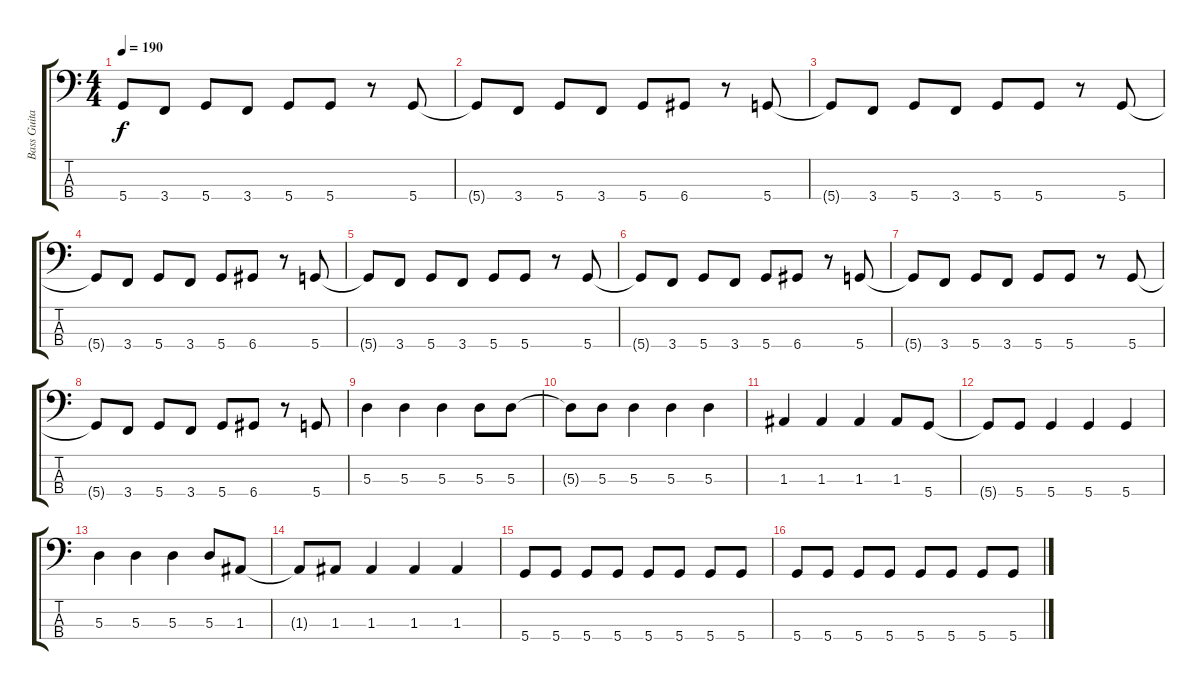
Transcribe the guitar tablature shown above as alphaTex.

\track ("Bass Guitar" "Bass Guita") {instrument electricbasspick}
\staff {score tabs}
\tuning (G2 D2 A1 D1) {hide}
\ts (4 4)
\tempo 190
\clef f4
\ks c
5.4{t}.8{dy f} 3.4.8 5.4.8 3.4.8 5.4.8 5.4.8 r.8 5.4.8 |
5.4{t}.8 3.4.8 5.4.8 3.4.8 5.4.8 6.4.8 r.8 5.4.8 |
5.4{t}.8 3.4.8 5.4.8 3.4.8 5.4.8 5.4.8 r.8 5.4.8 |
5.4{t}.8 3.4.8 5.4.8 3.4.8 5.4.8 6.4.8 r.8 5.4.8 |
5.4{t}.8 3.4.8 5.4.8 3.4.8 5.4.8 5.4.8 r.8 5.4.8 |
5.4{t}.8 3.4.8 5.4.8 3.4.8 5.4.8 6.4.8 r.8 5.4.8 |
5.4{t}.8 3.4.8 5.4.8 3.4.8 5.4.8 5.4.8 r.8 5.4.8 |
5.4{t}.8 3.4.8 5.4.8 3.4.8 5.4.8 6.4.8 r.8 5.4.8 |
5.3.4 5.3.4 5.3.4 5.3.8 5.3.8 |
5.3{t}.8 5.3.8 5.3.4 5.3.4 5.3.4 |
1.3.4 1.3.4 1.3.4 1.3.8 5.4.8 |
5.4{t}.8 5.4.8 5.4.4 5.4.4 5.4.4 |
5.3.4 5.3.4 5.3.4 5.3.8 1.3.8 |
1.3{t}.8 1.3.8 1.3.4 1.3.4 1.3.4 |
5.4.8 5.4.8 5.4.8 5.4.8 5.4.8 5.4.8 5.4.8 5.4.8 |
5.4.8 5.4.8 5.4.8 5.4.8 5.4.8 5.4.8 5.4.8 5.4.8
